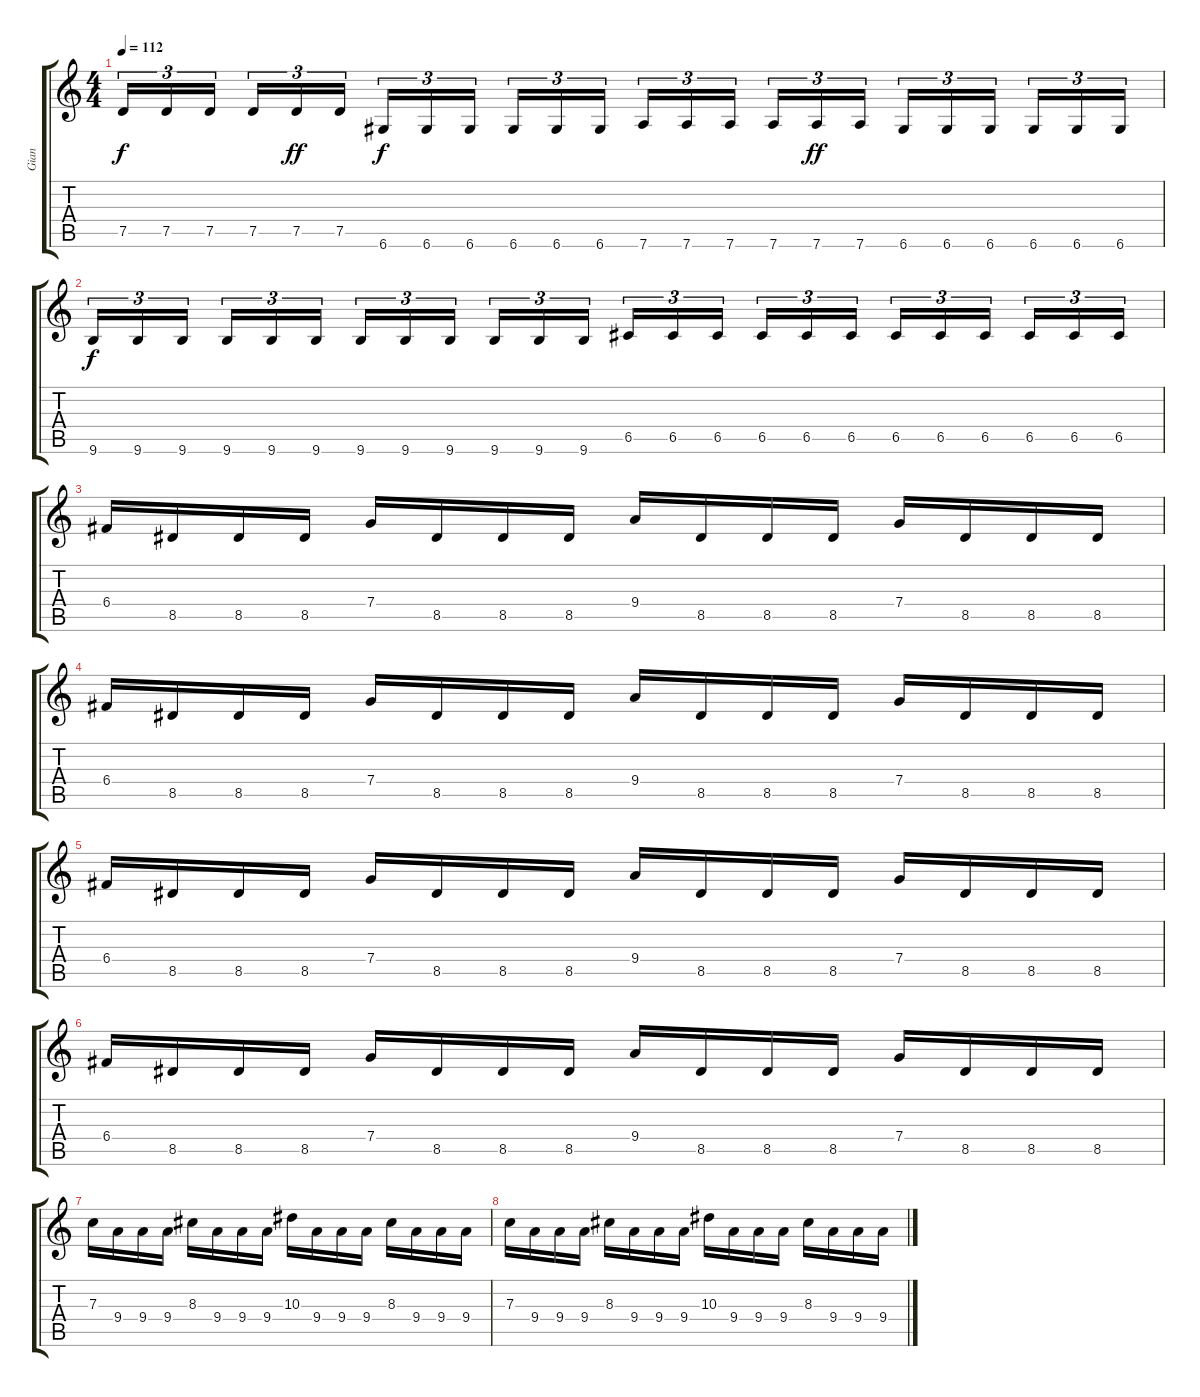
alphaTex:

\track ("Gian" "Gian") {instrument distortionguitar}
\staff {score tabs}
\tuning (D4 A3 F3 C3 G2 D2) {hide}
\ts (4 4)
\tempo 112
\clef g2
\ks c
7.5.16{tu (3 2) dy f} 7.5.16{tu (3 2)} 7.5.16{tu (3 2) beam splitsecondary} 7.5.16{tu (3 2)} 7.5.16{tu (3 2) dy ff} 7.5.16{tu (3 2)} 6.6.16{tu (3 2) dy f} 6.6.16{tu (3 2)} 6.6.16{tu (3 2) beam splitsecondary} 6.6.16{tu (3 2)} 6.6.16{tu (3 2)} 6.6.16{tu (3 2)} 7.6.16{tu (3 2)} 7.6.16{tu (3 2)} 7.6.16{tu (3 2) beam splitsecondary} 7.6.16{tu (3 2)} 7.6.16{tu (3 2) dy ff} 7.6.16{tu (3 2)} 6.6.16{tu (3 2)} 6.6.16{tu (3 2)} 6.6.16{tu (3 2) beam splitsecondary} 6.6.16{tu (3 2)} 6.6.16{tu (3 2)} 6.6.16{tu (3 2)} |
9.6.16{tu (3 2) dy f} 9.6.16{tu (3 2)} 9.6.16{tu (3 2) beam splitsecondary} 9.6.16{tu (3 2)} 9.6.16{tu (3 2)} 9.6.16{tu (3 2)} 9.6.16{tu (3 2)} 9.6.16{tu (3 2)} 9.6.16{tu (3 2) beam splitsecondary} 9.6.16{tu (3 2)} 9.6.16{tu (3 2)} 9.6.16{tu (3 2)} 6.5.16{tu (3 2)} 6.5.16{tu (3 2)} 6.5.16{tu (3 2) beam splitsecondary} 6.5.16{tu (3 2)} 6.5.16{tu (3 2)} 6.5.16{tu (3 2)} 6.5.16{tu (3 2)} 6.5.16{tu (3 2)} 6.5.16{tu (3 2) beam splitsecondary} 6.5.16{tu (3 2)} 6.5.16{tu (3 2)} 6.5.16{tu (3 2)} |
6.4.16{volume 16} 8.5.16 8.5.16 8.5.16 7.4.16 8.5.16 8.5.16 8.5.16 9.4.16 8.5.16 8.5.16 8.5.16 7.4.16 8.5.16 8.5.16 8.5.16 |
6.4.16 8.5.16 8.5.16 8.5.16 7.4.16 8.5.16 8.5.16 8.5.16 9.4.16 8.5.16 8.5.16 8.5.16 7.4.16 8.5.16 8.5.16 8.5.16 |
6.4.16 8.5.16 8.5.16 8.5.16 7.4.16 8.5.16 8.5.16 8.5.16 9.4.16 8.5.16 8.5.16 8.5.16 7.4.16 8.5.16 8.5.16 8.5.16 |
6.4.16 8.5.16 8.5.16 8.5.16 7.4.16 8.5.16 8.5.16 8.5.16 9.4.16 8.5.16 8.5.16 8.5.16 7.4.16 8.5.16 8.5.16 8.5.16 |
7.3.16 9.4.16 9.4.16 9.4.16 8.3.16 9.4.16 9.4.16 9.4.16 10.3.16 9.4.16 9.4.16 9.4.16 8.3.16 9.4.16 9.4.16 9.4.16 |
7.3.16 9.4.16 9.4.16 9.4.16 8.3.16 9.4.16 9.4.16 9.4.16 10.3.16 9.4.16 9.4.16 9.4.16 8.3.16 9.4.16 9.4.16 9.4.16
